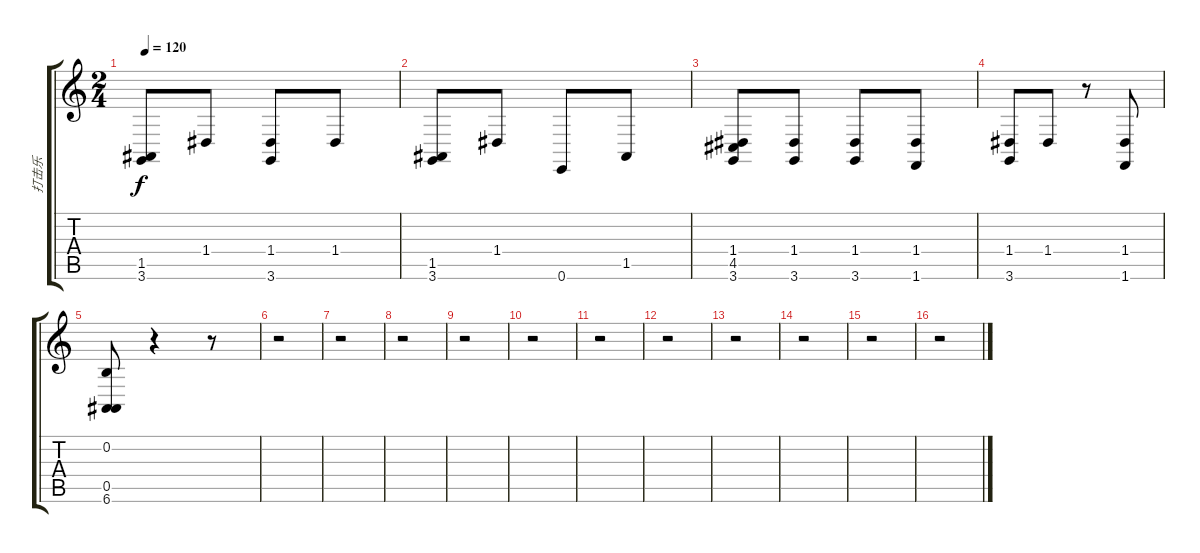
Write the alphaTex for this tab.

\track ("打击乐" "打击乐") {instrument taikodrum}
\staff {score tabs}
\tuning (E4 B3 G3 D3 A2 E2) {hide}
\ts (2 4)
\tempo 120
\clef g2
\ks c
(1.5 3.6).8{dy f} 1.4.8 (1.4 3.6).8 1.4.8 |
(1.5 3.6).8 1.4.8 0.6.8 1.5.8 |
(1.4 4.5 3.6).8 (1.4 3.6).8 (1.4 3.6).8 (1.4 1.6).8 |
(1.4 3.6).8 1.4.8 r.8 (1.4 1.6).8 |
(0.2 0.5 6.6).8 r.4 r.8 |
r.2 |
r.2 |
r.2 |
r.2 |
r.2 |
r.2 |
r.2 |
r.2 |
r.2 |
r.2 |
r.2
